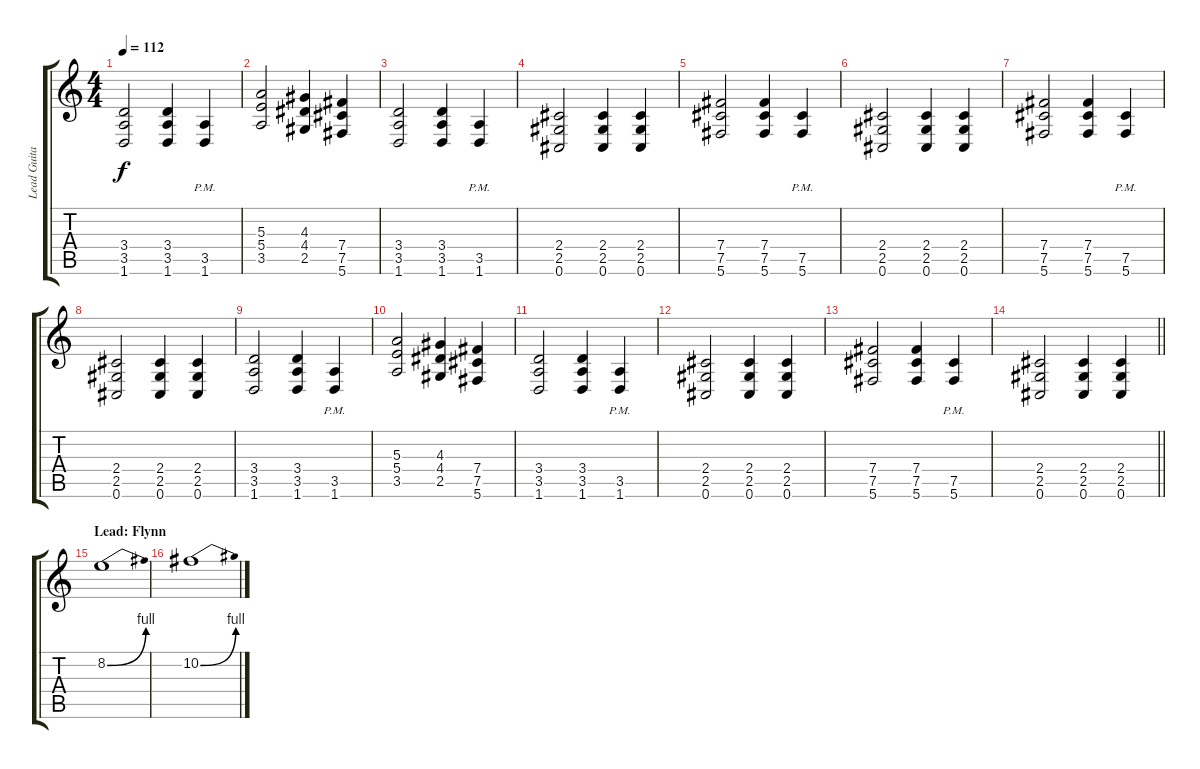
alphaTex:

\track ("Lead Guitar" "Lead Guita") {instrument distortionguitar}
\staff {score tabs}
\tuning (Db4 Ab3 E3 B2 Gb2 Db2) {hide}
\ts (4 4)
\tempo 112
\clef g2
\ks c
(3.4 3.5 1.6).2{dy f} (3.4 3.5 1.6).4 (3.5{pm} 1.6{pm}).4 |
(5.3 5.4 3.5).2 (4.3 4.4 2.5).4 (7.4 7.5 5.6).4 |
(3.4 3.5 1.6).2 (3.4 3.5 1.6).4 (3.5{pm} 1.6{pm}).4 |
(2.4 2.5 0.6).2 (2.4 2.5 0.6).4 (2.4 2.5 0.6).4 |
(7.4 7.5 5.6).2 (7.4 7.5 5.6).4 (7.5{pm} 5.6{pm}).4 |
(2.4 2.5 0.6).2 (2.4 2.5 0.6).4 (2.4 2.5 0.6).4 |
(7.4 7.5 5.6).2 (7.4 7.5 5.6).4 (7.5{pm} 5.6{pm}).4 |
(2.4 2.5 0.6).2 (2.4 2.5 0.6).4 (2.4 2.5 0.6).4 |
(3.4 3.5 1.6).2 (3.4 3.5 1.6).4 (3.5{pm} 1.6{pm}).4 |
(5.3 5.4 3.5).2 (4.3 4.4 2.5).4 (7.4 7.5 5.6).4 |
(3.4 3.5 1.6).2 (3.4 3.5 1.6).4 (3.5{pm} 1.6{pm}).4 |
(2.4 2.5 0.6).2 (2.4 2.5 0.6).4 (2.4 2.5 0.6).4 |
(7.4 7.5 5.6).2 (7.4 7.5 5.6).4 (7.5{pm} 5.6{pm}).4 |
\barLineRight lightlight
(2.4 2.5 0.6).2 (2.4 2.5 0.6).4 (2.4 2.5 0.6).4 |
\section ("" "Lead: Flynn")
8.2{be (bend 0 0 60 4)}.1 |
10.2{be (bend 0 0 60 4)}.1
